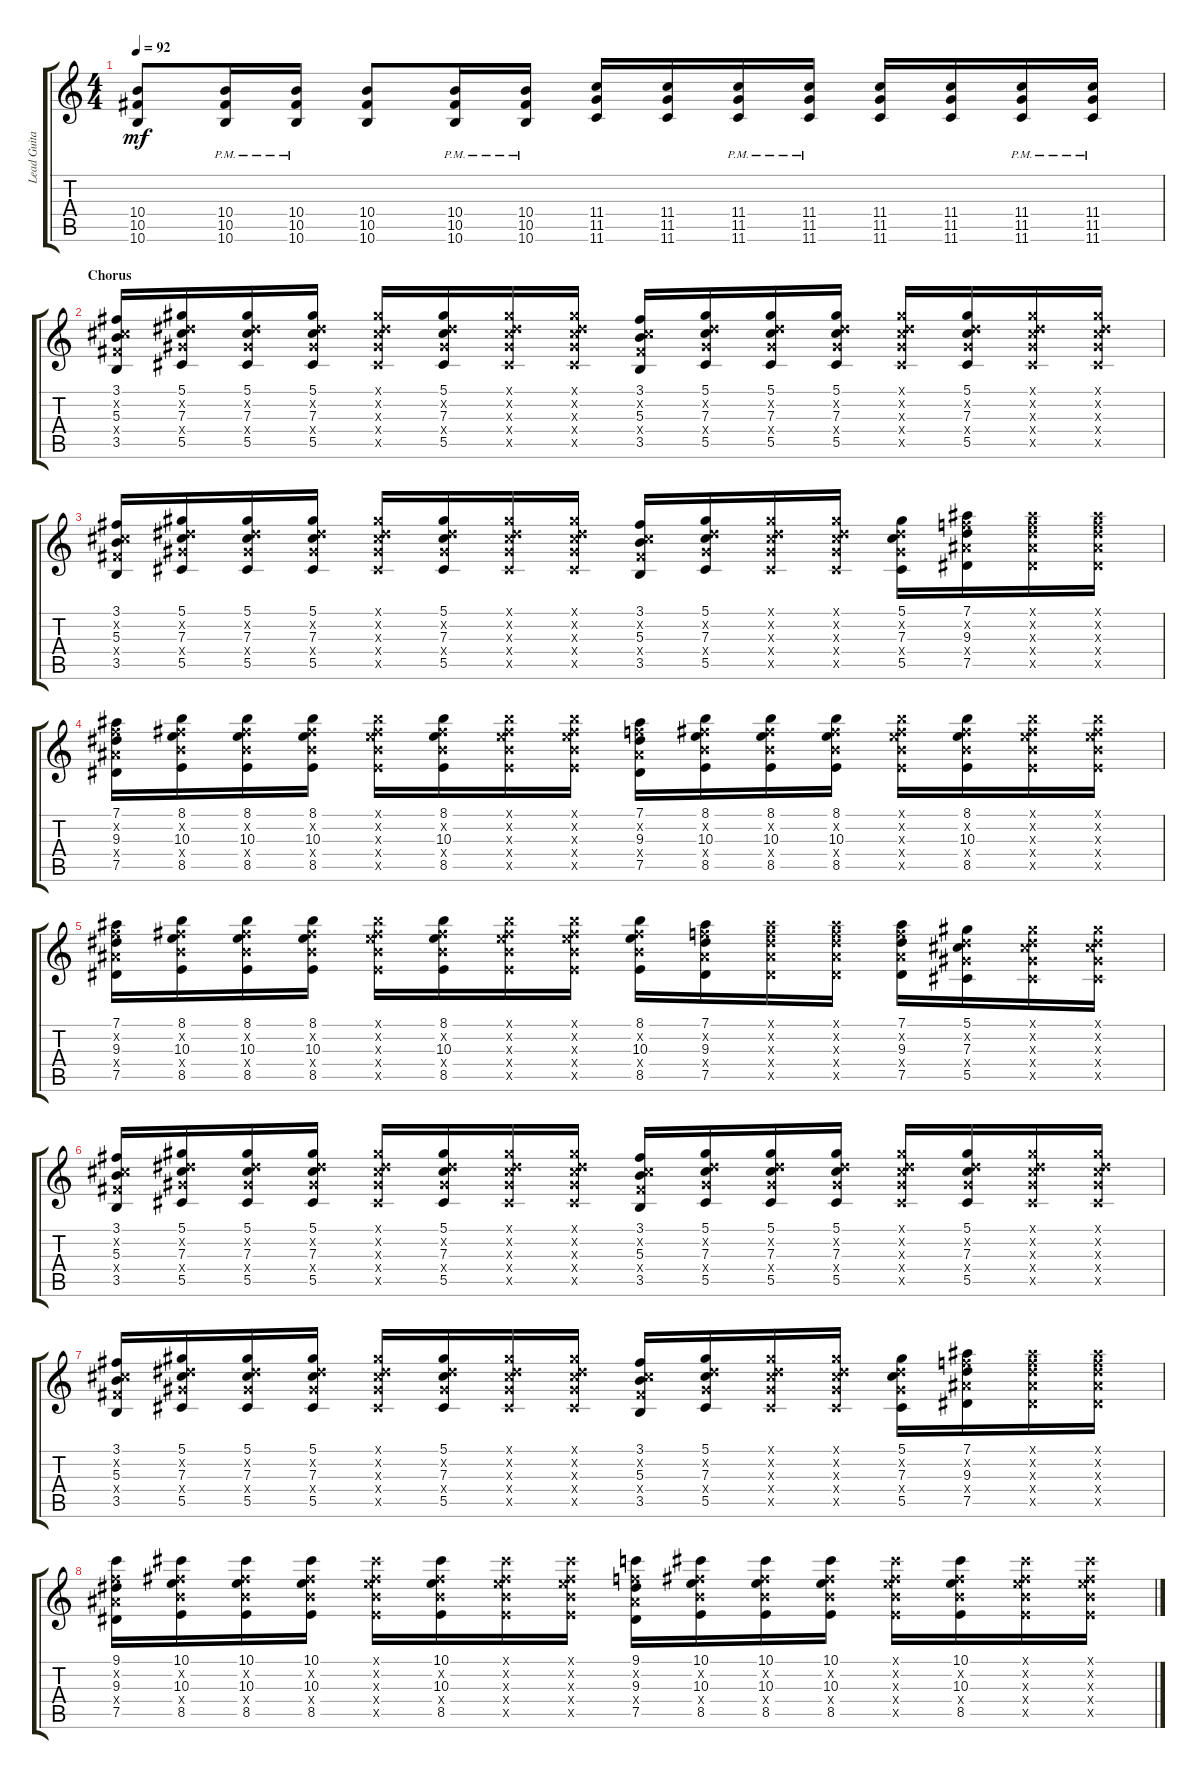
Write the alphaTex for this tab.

\track ("Lead Guitar" "Lead Guita") {instrument distortionguitar}
\staff {score tabs}
\tuning (Eb4 Bb3 Gb3 Db3 Ab2 Db2) {hide}
\ts (4 4)
\tempo 92
\clef g2
\ks c
(10.4 10.5 10.6).8{dy mf} (10.4{pm} 10.5{pm} 10.6{pm}).16 (10.4{pm} 10.5{pm} 10.6{pm}).16 (10.4 10.5 10.6).8 (10.4{pm} 10.5{pm} 10.6{pm}).16 (10.4{pm} 10.5{pm} 10.6{pm}).16 (11.4 11.5 11.6).16 (11.4 11.5 11.6).16 (11.4{pm} 11.5{pm} 11.6{pm}).16 (11.4{pm} 11.5{pm} 11.6{pm}).16 (11.4 11.5 11.6).16 (11.4 11.5 11.6).16 (11.4{pm} 11.5{pm} 11.6{pm}).16 (11.4{pm} 11.5{pm} 11.6{pm}).16 |
\section ("" "Chorus")
(3.1 3.2{x} 5.3 5.4{x} 3.5).16 (5.1 5.2{x} 7.3 7.4{x} 5.5).16 (5.1 5.2{x} 7.3 7.4{x} 5.5).16 (5.1 5.2{x} 7.3 7.4{x} 5.5).16 (5.1{x} 5.2{x} 7.3{x} 7.4{x} 5.5{x}).16 (5.1 5.2{x} 7.3 7.4{x} 5.5).16 (5.1{x} 5.2{x} 7.3{x} 7.4{x} 5.5{x}).16 (5.1{x} 5.2{x} 7.3{x} 7.4{x} 5.5{x}).16 (3.1 3.2{x} 5.3 5.4{x} 3.5).16 (5.1 5.2{x} 7.3 7.4{x} 5.5).16 (5.1 5.2{x} 7.3 7.4{x} 5.5).16 (5.1 5.2{x} 7.3 7.4{x} 5.5).16 (5.1{x} 5.2{x} 7.3{x} 7.4{x} 5.5{x}).16 (5.1 5.2{x} 7.3 7.4{x} 5.5).16 (5.1{x} 5.2{x} 7.3{x} 7.4{x} 5.5{x}).16 (5.1{x} 5.2{x} 7.3{x} 7.4{x} 5.5{x}).16 |
(3.1 3.2{x} 5.3 5.4{x} 3.5).16 (5.1 5.2{x} 7.3 7.4{x} 5.5).16 (5.1 5.2{x} 7.3 7.4{x} 5.5).16 (5.1 5.2{x} 7.3 7.4{x} 5.5).16 (5.1{x} 5.2{x} 7.3{x} 7.4{x} 5.5{x}).16 (5.1 5.2{x} 7.3 7.4{x} 5.5).16 (5.1{x} 5.2{x} 7.3{x} 7.4{x} 5.5{x}).16 (5.1{x} 5.2{x} 7.3{x} 7.4{x} 5.5{x}).16 (3.1 3.2{x} 5.3 5.4{x} 3.5).16 (5.1 5.2{x} 7.3 7.4{x} 5.5).16 (5.1{x} 5.2{x} 7.3{x} 7.4{x} 5.5{x}).16 (5.1{x} 5.2{x} 7.3{x} 7.4{x} 5.5{x}).16 (5.1 5.2{x} 7.3 7.4{x} 5.5).16 (7.1 7.2{x} 9.3 9.4{x} 7.5).16 (7.1{x} 7.2{x} 9.3{x} 9.4{x} 7.5{x}).16 (7.1{x} 7.2{x} 9.3{x} 9.4{x} 7.5{x}).16 |
(7.1 7.2{x} 9.3 9.4{x} 7.5).16 (8.1 8.2{x} 10.3 10.4{x} 8.5).16 (8.1 8.2{x} 10.3 10.4{x} 8.5).16 (8.1 8.2{x} 10.3 10.4{x} 8.5).16 (8.1{x} 8.2{x} 10.3{x} 10.4{x} 8.5{x}).16 (8.1 8.2{x} 10.3 10.4{x} 8.5).16 (8.1{x} 8.2{x} 10.3{x} 10.4{x} 8.5{x}).16 (8.1{x} 8.2{x} 10.3{x} 10.4{x} 8.5{x}).16 (7.1 7.2{x} 9.3 9.4{x} 7.5).16 (8.1 8.2{x} 10.3 10.4{x} 8.5).16 (8.1 8.2{x} 10.3 10.4{x} 8.5).16 (8.1 8.2{x} 10.3 10.4{x} 8.5).16 (8.1{x} 8.2{x} 10.3{x} 10.4{x} 8.5{x}).16 (8.1 8.2{x} 10.3 10.4{x} 8.5).16 (8.1{x} 8.2{x} 10.3{x} 10.4{x} 8.5{x}).16 (8.1{x} 8.2{x} 10.3{x} 10.4{x} 8.5{x}).16 |
(7.1 7.2{x} 9.3 9.4{x} 7.5).16 (8.1 8.2{x} 10.3 10.4{x} 8.5).16 (8.1 8.2{x} 10.3 10.4{x} 8.5).16 (8.1 8.2{x} 10.3 10.4{x} 8.5).16 (8.1{x} 8.2{x} 10.3{x} 10.4{x} 8.5{x}).16 (8.1 8.2{x} 10.3 10.4{x} 8.5).16 (8.1{x} 8.2{x} 10.3{x} 10.4{x} 8.5{x}).16 (8.1{x} 8.2{x} 10.3{x} 10.4{x} 8.5{x}).16 (8.1 8.2{x} 10.3 10.4{x} 8.5).16 (7.1 7.2{x} 9.3 9.4{x} 7.5).16 (7.1{x} 7.2{x} 9.3{x} 9.4{x} 7.5{x}).16 (7.1{x} 7.2{x} 9.3{x} 9.4{x} 7.5{x}).16 (7.1 7.2{x} 9.3 9.4{x} 7.5).16 (5.1 5.2{x} 7.3 7.4{x} 5.5).16 (5.1{x} 5.2{x} 7.3{x} 7.4{x} 5.5{x}).16 (5.1{x} 5.2{x} 7.3{x} 7.4{x} 5.5{x}).16 |
(3.1 3.2{x} 5.3 5.4{x} 3.5).16 (5.1 5.2{x} 7.3 7.4{x} 5.5).16 (5.1 5.2{x} 7.3 7.4{x} 5.5).16 (5.1 5.2{x} 7.3 7.4{x} 5.5).16 (5.1{x} 5.2{x} 7.3{x} 7.4{x} 5.5{x}).16 (5.1 5.2{x} 7.3 7.4{x} 5.5).16 (5.1{x} 5.2{x} 7.3{x} 7.4{x} 5.5{x}).16 (5.1{x} 5.2{x} 7.3{x} 7.4{x} 5.5{x}).16 (3.1 3.2{x} 5.3 5.4{x} 3.5).16 (5.1 5.2{x} 7.3 7.4{x} 5.5).16 (5.1 5.2{x} 7.3 7.4{x} 5.5).16 (5.1 5.2{x} 7.3 7.4{x} 5.5).16 (5.1{x} 5.2{x} 7.3{x} 7.4{x} 5.5{x}).16 (5.1 5.2{x} 7.3 7.4{x} 5.5).16 (5.1{x} 5.2{x} 7.3{x} 7.4{x} 5.5{x}).16 (5.1{x} 5.2{x} 7.3{x} 7.4{x} 5.5{x}).16 |
(3.1 3.2{x} 5.3 5.4{x} 3.5).16 (5.1 5.2{x} 7.3 7.4{x} 5.5).16 (5.1 5.2{x} 7.3 7.4{x} 5.5).16 (5.1 5.2{x} 7.3 7.4{x} 5.5).16 (5.1{x} 5.2{x} 7.3{x} 7.4{x} 5.5{x}).16 (5.1 5.2{x} 7.3 7.4{x} 5.5).16 (5.1{x} 5.2{x} 7.3{x} 7.4{x} 5.5{x}).16 (5.1{x} 5.2{x} 7.3{x} 7.4{x} 5.5{x}).16 (3.1 3.2{x} 5.3 5.4{x} 3.5).16 (5.1 5.2{x} 7.3 7.4{x} 5.5).16 (5.1{x} 5.2{x} 7.3{x} 7.4{x} 5.5{x}).16 (5.1{x} 5.2{x} 7.3{x} 7.4{x} 5.5{x}).16 (5.1 5.2{x} 7.3 7.4{x} 5.5).16 (7.1 7.2{x} 9.3 9.4{x} 7.5).16 (7.1{x} 7.2{x} 9.3{x} 9.4{x} 7.5{x}).16 (7.1{x} 7.2{x} 9.3{x} 9.4{x} 7.5{x}).16 |
(9.1 7.2{x} 9.3 9.4{x} 7.5).16 (10.1 8.2{x} 10.3 10.4{x} 8.5).16 (10.1 8.2{x} 10.3 10.4{x} 8.5).16 (10.1 8.2{x} 10.3 10.4{x} 8.5).16 (10.1{x} 8.2{x} 10.3{x} 10.4{x} 8.5{x}).16 (10.1 8.2{x} 10.3 10.4{x} 8.5).16 (10.1{x} 8.2{x} 10.3{x} 10.4{x} 8.5{x}).16 (10.1{x} 8.2{x} 10.3{x} 10.4{x} 8.5{x}).16 (9.1 7.2{x} 9.3 9.4{x} 7.5).16 (10.1 8.2{x} 10.3 10.4{x} 8.5).16 (10.1 8.2{x} 10.3 10.4{x} 8.5).16 (10.1 8.2{x} 10.3 10.4{x} 8.5).16 (10.1{x} 8.2{x} 10.3{x} 10.4{x} 8.5{x}).16 (10.1 8.2{x} 10.3 10.4{x} 8.5).16 (10.1{x} 8.2{x} 10.3{x} 10.4{x} 8.5{x}).16 (10.1{x} 8.2{x} 10.3{x} 10.4{x} 8.5{x}).16
